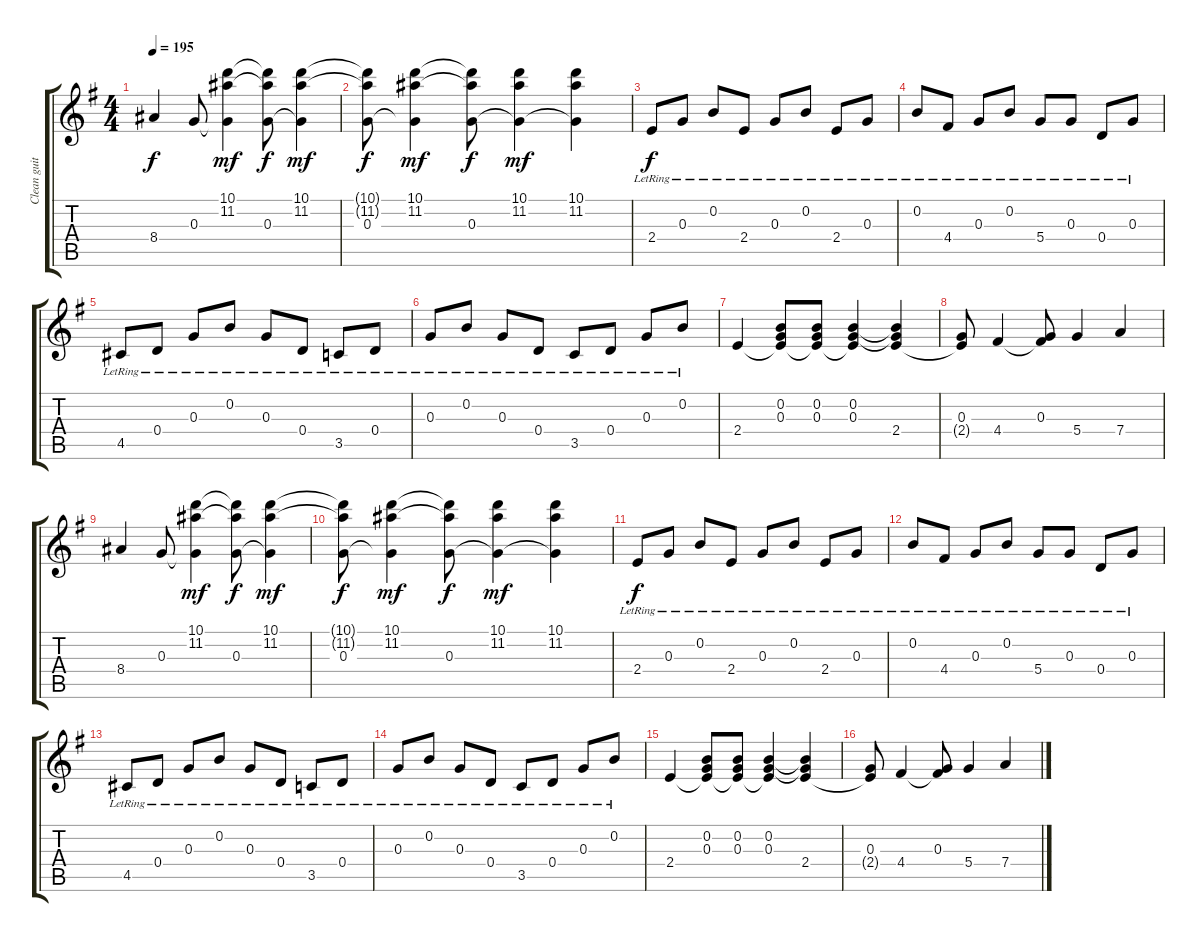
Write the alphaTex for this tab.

\track ("Clean guitar" "Clean guit") {instrument acousticguitarsteel}
\staff {score tabs}
\tuning (E4 B3 G3 D3 A2 E2) {hide}
\ts (4 4)
\tempo 195
\clef g2
\ks eminor
8.4.4{dy f} 0.3.8 (10.1 11.2 0.3{t}).4{dy mf} (10.1{t} 11.2{t} 0.3).8{dy f} (10.1 11.2 0.3{t}).4{dy mf} |
(10.1{t} 11.2{t} 0.3).8{dy f} (10.1 11.2 0.3{t}).4{dy mf} (10.1{t} 11.2{t} 0.3).8{dy f} (10.1 11.2 0.3{t}).4{dy mf} (10.1 11.2 0.3{t}).4 |
2.4{lr}.8{dy f} 0.3{lr}.8 0.2{lr}.8 2.4{lr}.8 0.3{lr}.8 0.2{lr}.8 2.4{lr}.8 0.3{lr}.8 |
0.2{lr}.8 4.4{lr}.8 0.3{lr}.8 0.2{lr}.8 5.4{lr}.8 0.3{lr}.8 0.4{lr}.8 0.3{lr}.8 |
4.5{lr}.8 0.4{lr}.8 0.3{lr}.8 0.2{lr}.8 0.3{lr}.8 0.4{lr}.8 3.5{lr}.8 0.4{lr}.8 |
0.3{lr}.8 0.2{lr}.8 0.3{lr}.8 0.4{lr}.8 3.5{lr}.8 0.4{lr}.8 0.3{lr}.8 0.2{lr}.8 |
2.4.4 (0.2 0.3 2.4{t}).8 (0.2 0.3 2.4{t}).8 (0.2 0.3 2.4{t}).4 (0.2{t} 0.3{t} 2.4).4 |
(0.3 2.4{t}).8 4.4.4 (0.3 4.4{t}).8 5.4.4 7.4.4 |
8.4.4 0.3.8 (10.1 11.2 0.3{t}).4{dy mf} (10.1{t} 11.2{t} 0.3).8{dy f} (10.1 11.2 0.3{t}).4{dy mf} |
(10.1{t} 11.2{t} 0.3).8{dy f} (10.1 11.2 0.3{t}).4{dy mf} (10.1{t} 11.2{t} 0.3).8{dy f} (10.1 11.2 0.3{t}).4{dy mf} (10.1 11.2 0.3{t}).4 |
2.4{lr}.8{dy f} 0.3{lr}.8 0.2{lr}.8 2.4{lr}.8 0.3{lr}.8 0.2{lr}.8 2.4{lr}.8 0.3{lr}.8 |
0.2{lr}.8 4.4{lr}.8 0.3{lr}.8 0.2{lr}.8 5.4{lr}.8 0.3{lr}.8 0.4{lr}.8 0.3{lr}.8 |
4.5{lr}.8 0.4{lr}.8 0.3{lr}.8 0.2{lr}.8 0.3{lr}.8 0.4{lr}.8 3.5{lr}.8 0.4{lr}.8 |
0.3{lr}.8 0.2{lr}.8 0.3{lr}.8 0.4{lr}.8 3.5{lr}.8 0.4{lr}.8 0.3{lr}.8 0.2{lr}.8 |
2.4.4 (0.2 0.3 2.4{t}).8 (0.2 0.3 2.4{t}).8 (0.2 0.3 2.4{t}).4 (0.2{t} 0.3{t} 2.4).4 |
(0.3 2.4{t}).8 4.4.4 (0.3 4.4{t}).8 5.4.4 7.4.4
